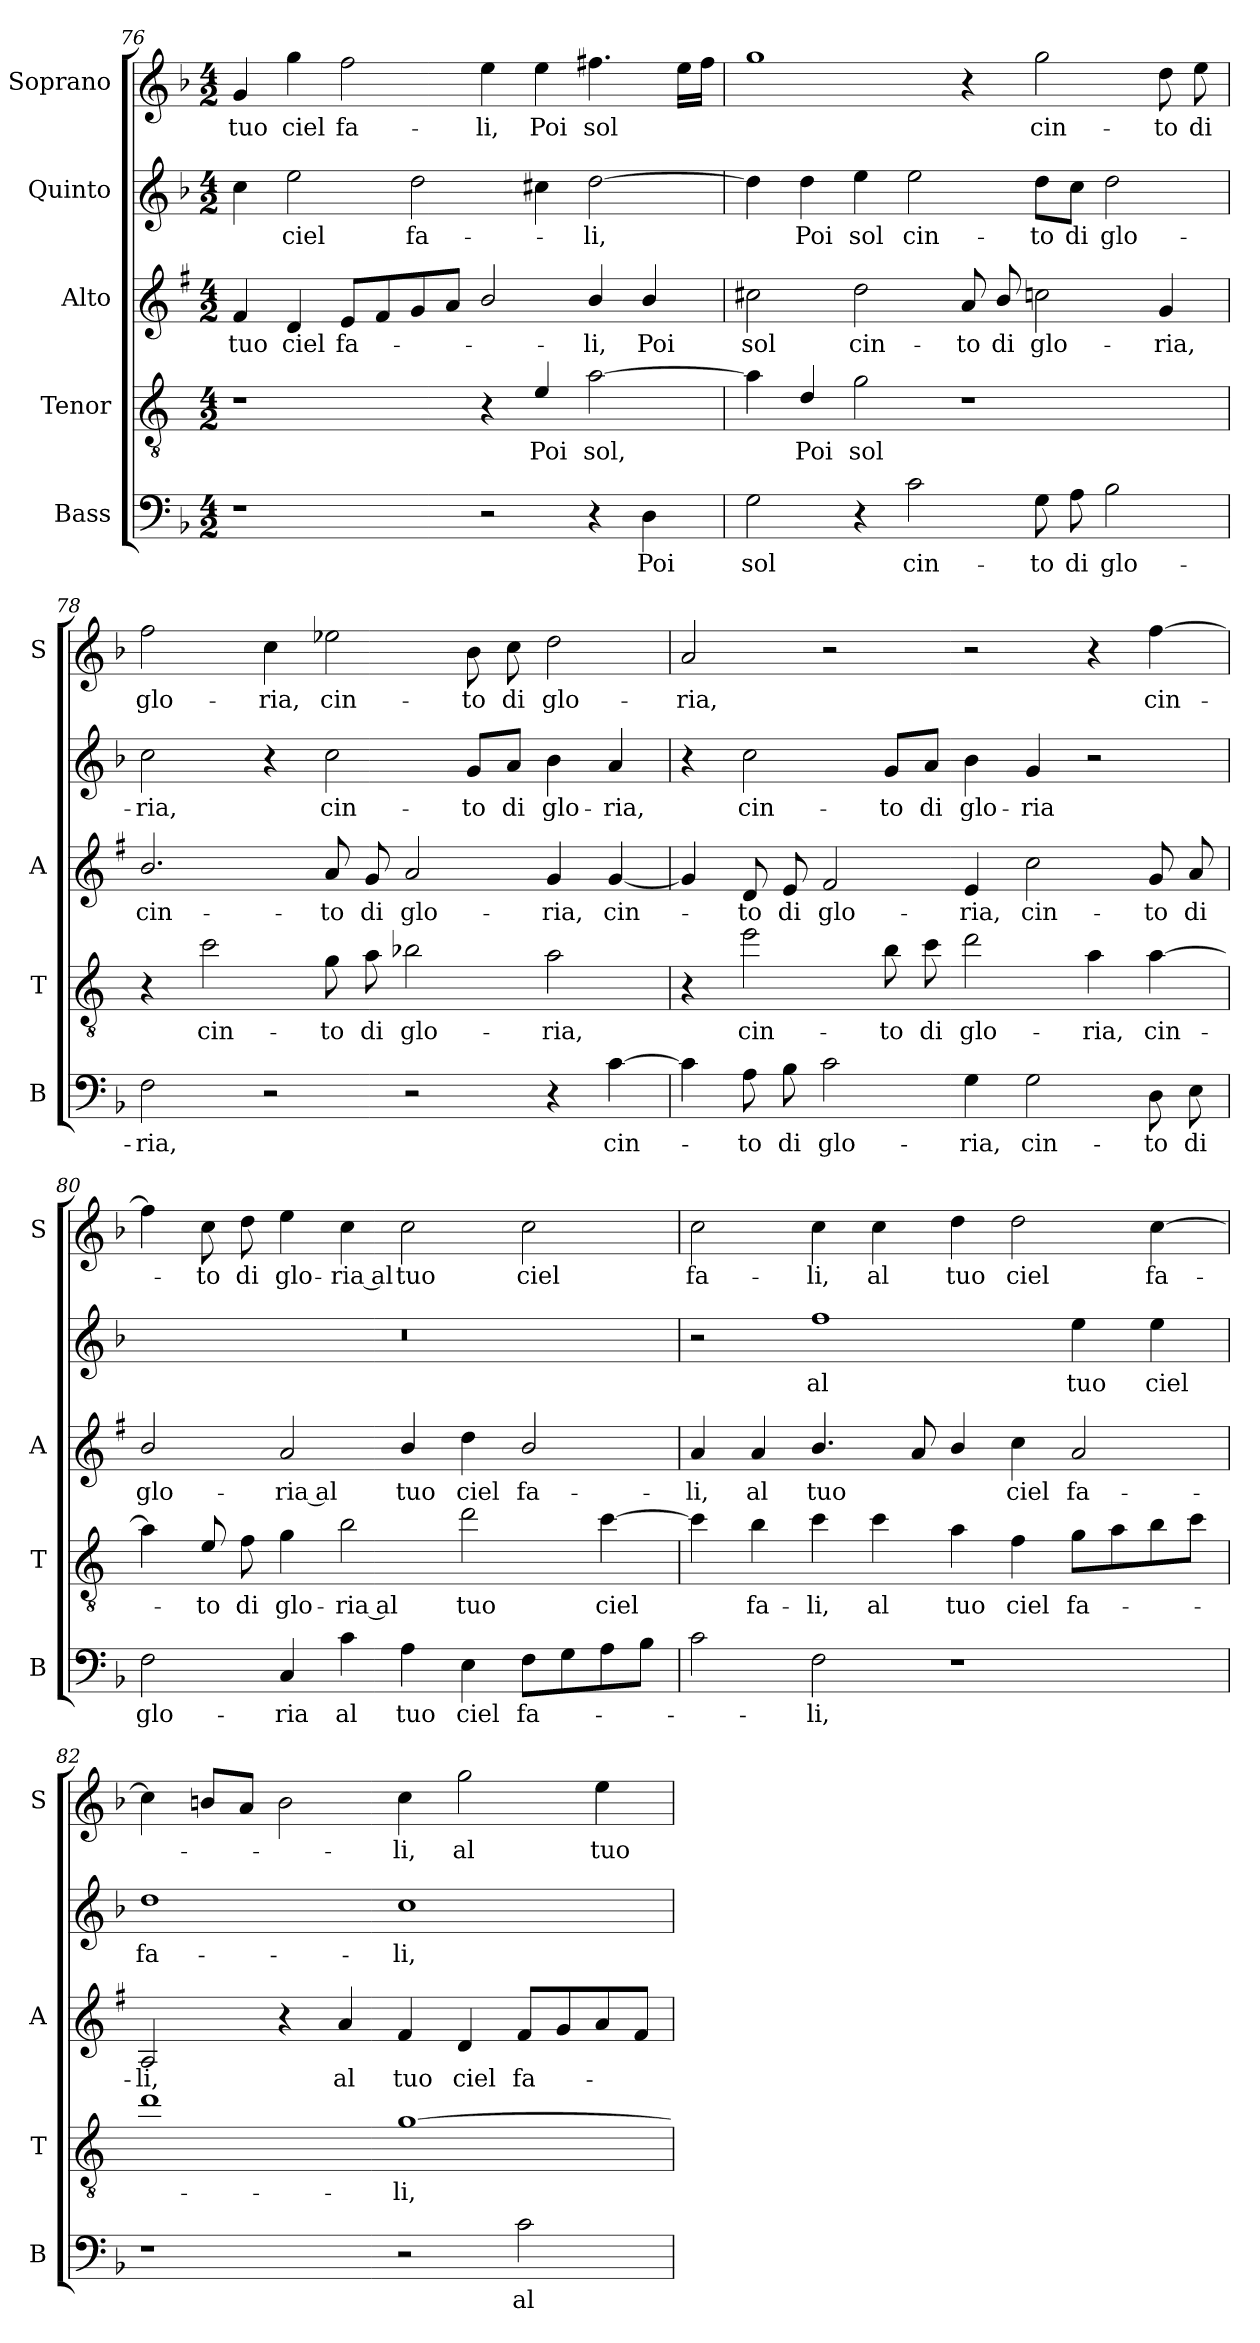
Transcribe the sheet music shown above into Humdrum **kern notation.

**kern	**text	**kern	**text	**kern	**text	**kern	**text	**kern	**text
*part5	*part5	*part4	*part4	*part3	*part3	*part2	*part2	*part1	*part1
*staff5	*staff5	*staff4	*staff4	*staff3	*staff3	*staff2	*staff2	*staff1	*staff1
*I"Bass	*	*I"Tenor	*	*I"Alto	*	*I"Quinto	*	*I"Soprano	*
*I'B	*	*I'T	*	*I'A	*	*	*	*I'S	*
!!LO:PB:g=z
*clefF4	*	*clefGv2	*	*clefG2	*	*clefG2	*	*clefG2	*
*	*	*ITrd4c7	*	*ITrd1c2	*	*	*	*	*
*k[b-]	*	*k[b-]	*	*k[b-]	*	*k[b-]	*	*k[b-]	*
*F:	*	*F:	*	*F:	*	*F:	*	*F:	*
*M4/2	*	*M4/2	*	*M4/2	*	*M4/2	*	*M4/2	*
=76	=76	=76	=76	=76	=76	=76	=76	=76	=76
!	!	!	!	!	!LO:LY:b	!	!	!	!LO:LY:b
1r	.	1r	.	4e/	tuo	4cc\	.	4g/	tuo
!	!	!	!	!	!LO:LY:b	!	!LO:LY:b	!	!LO:LY:b
.	.	.	.	4c/	ciel	2ee\	ciel	4gg\	ciel
!	!	!	!	!	!LO:LY:b	!	!	!	!LO:LY:b
.	.	.	.	8d/L	fa-	.	.	2ff\	fa-
.	.	.	.	8e/	.	.	.	.	.
!	!	!	!	!	!	!	!LO:LY:b	!	!
.	.	.	.	8f/	.	2dd\	fa-	.	.
.	.	.	.	8g/J	.	.	.	.	.
!	!	!	!	!	!	!	!	!	!LO:LY:b
2r	.	4r	.	2a/	.	.	.	4ee\	-li,
!	!	!	!LO:LY:b	!	!	!	!	!	!LO:LY:b
.	.	4A/	Poi	.	.	4cc#X\	.	4ee\	Poi
!	!	!	!LO:LY:b	!	!LO:LY:b	!	!LO:LY:b	!	!LO:LY:b
4r	.	[2d\	sol,	4a/	-li,	[2dd\	-li,	4.ff#X\	sol
!	!LO:LY:b	!	!	!	!LO:LY:b	!	!	!	!
4D\	Poi	.	.	4a/	Poi	.	.	.	.
.	.	.	.	.	.	.	.	16ee\LL	.
.	.	.	.	.	.	.	.	16ff#\JJ	.
=77	=77	=77	=77	=77	=77	=77	=77	=77	=77
!	!LO:LY:b	!	!	!	!LO:LY:b	!	!	!	!
2G\	sol	4d\]	.	2bn\	sol	4dd\]	.	1gg	.
!	!	!	!LO:LY:b	!	!	!	!LO:LY:b	!	!
.	.	4G/	Poi	.	.	4dd\	Poi	.	.
!	!	!	!LO:LY:b	!	!LO:LY:b	!	!LO:LY:b	!	!
4r	.	2c\	sol	2cc\	cin-	4ee\	sol	.	.
!	!LO:LY:b	!	!	!	!	!	!LO:LY:b	!	!
2c\	cin-	.	.	.	.	2ee\	cin-	.	.
!	!	!	!	!	!LO:LY:b	!	!	!	!
.	.	1r	.	8g/	-to	.	.	4r	.
!	!	!	!	!	!LO:LY:b	!	!	!	!
.	.	.	.	8a/	di	.	.	.	.
!	!LO:LY:b	!	!	!	!LO:LY:b	!	!LO:LY:b	!	!LO:LY:b
8G\	-to	.	.	2b-X\	glo-	8dd\L	-to	2gg\	cin-
!	!LO:LY:b	!	!	!	!	!	!LO:LY:b	!	!
8A\	di	.	.	.	.	8cc\J	di	.	.
!	!LO:LY:b	!	!	!	!	!	!LO:LY:b	!	!
2B-\	glo-	.	.	.	.	2dd\	glo-	.	.
!	!	!	!	!	!LO:LY:b	!	!	!	!LO:LY:b
.	.	.	.	4f/	-ria,	.	.	8dd\	-to
!	!	!	!	!	!	!	!	!	!LO:LY:b
.	.	.	.	.	.	.	.	8ee\	di
=78	=78	=78	=78	=78	=78	=78	=78	=78	=78
!	!LO:LY:b	!	!	!	!LO:LY:b	!	!LO:LY:b	!	!LO:LY:b
2F\	-ria,	4r	.	2.a/	cin-	2cc\	-ria,	2ff\	glo-
!	!	!	!LO:LY:b	!	!	!	!	!	!
.	.	2f\	cin-	.	.	.	.	.	.
!	!	!	!	!	!	!	!	!	!LO:LY:b
2r	.	.	.	.	.	4r	.	4cc\	-ria,
!	!	!	!LO:LY:b	!	!LO:LY:b	!	!LO:LY:b	!	!LO:LY:b
.	.	8c\	-to	8g/	-to	2cc\	cin-	2ee-X\	cin-
!	!	!	!LO:LY:b	!	!LO:LY:b	!	!	!	!
.	.	8d\	di	8f/	di	.	.	.	.
!	!	!	!LO:LY:b	!	!LO:LY:b	!	!	!	!
2r	.	2e-X\	glo-	2g/	glo-	.	.	.	.
!	!	!	!	!	!	!	!LO:LY:b	!	!LO:LY:b
.	.	.	.	.	.	8g/L	-to	8b-\	-to
!	!	!	!	!	!	!	!LO:LY:b	!	!LO:LY:b
.	.	.	.	.	.	8a/J	di	8cc\	di
!	!	!	!LO:LY:b	!	!LO:LY:b	!	!LO:LY:b	!	!LO:LY:b
4r	.	2d\	-ria,	4f/	-ria,	4b-\	glo-	2dd\	glo-
!	!LO:LY:b	!	!	!	!LO:LY:b	!	!LO:LY:b	!	!
[4c\	cin-	.	.	[4f/	cin-	4a/	-ria,	.	.
!!LO:LB:g=z
=79	=79	=79	=79	=79	=79	=79	=79	=79	=79
!	!	!	!	!	!	!	!	!	!LO:LY:b
4c\]	.	4r	.	4f/]	.	4r	.	2a/	-ria,
!	!LO:LY:b	!	!LO:LY:b	!	!LO:LY:b	!	!LO:LY:b	!	!
8A\	-to	2a\	cin-	8c/	-to	2cc\	cin-	.	.
!	!LO:LY:b	!	!	!	!LO:LY:b	!	!	!	!
8B-\	di	.	.	8d/	di	.	.	.	.
!	!LO:LY:b	!	!	!	!LO:LY:b	!	!	!	!
2c\	glo-	.	.	2e/	glo-	.	.	2r	.
!	!	!	!LO:LY:b	!	!	!	!LO:LY:b	!	!
.	.	8e\	-to	.	.	8g/L	-to	.	.
!	!	!	!LO:LY:b	!	!	!	!LO:LY:b	!	!
.	.	8f\	di	.	.	8a/J	di	.	.
!	!LO:LY:b	!	!LO:LY:b	!	!LO:LY:b	!	!LO:LY:b	!	!
4G\	-ria,	2g\	glo-	4d/	-ria,	4b-\	glo-	2r	.
!	!LO:LY:b	!	!	!	!LO:LY:b	!	!LO:LY:b	!	!
2G\	cin-	.	.	2b-\	cin-	4g/	-ria	.	.
!	!	!	!LO:LY:b	!	!	!	!	!	!
.	.	4d\	-ria,	.	.	2r	.	4r	.
!	!LO:LY:b	!	!LO:LY:b	!	!LO:LY:b	!	!	!	!LO:LY:b
8D\	-to	[4d\	cin-	8f/	-to	.	.	[4ff\	cin-
!	!LO:LY:b	!	!	!	!LO:LY:b	!	!	!	!
8E\	di	.	.	8g/	di	.	.	.	.
=80	=80	=80	=80	=80	=80	=80	=80	=80	=80
!	!LO:LY:b	!	!	!	!LO:LY:b	!	!	!	!
2F\	glo-	4d\]	.	2a/	glo-	0r	.	4ff\]	.
!	!	!	!LO:LY:b	!	!	!	!	!	!LO:LY:b
.	.	8A/	-to	.	.	.	.	8cc\	-to
!	!	!	!LO:LY:b	!	!	!	!	!	!LO:LY:b
.	.	8B-\	di	.	.	.	.	8dd\	di
!	!LO:LY:b	!	!LO:LY:b	!	!LO:LY:b	!	!	!	!LO:LY:b
4C/	-ria	4c\	glo-	2g/	-ria al	.	.	4ee\	glo-
!	!LO:LY:b	!	!LO:LY:b	!	!	!	!	!	!LO:LY:b
4c\	al	2e\	-ria al	.	.	.	.	4cc\	-ria al
!	!LO:LY:b	!	!	!	!LO:LY:b	!	!	!	!LO:LY:b
4A\	tuo	.	.	4a/	tuo	.	.	2cc\	tuo
!	!LO:LY:b	!	!LO:LY:b	!	!LO:LY:b	!	!	!	!
4E\	ciel	2g\	tuo	4cc\	ciel	.	.	.	.
!	!LO:LY:b	!	!	!	!LO:LY:b	!	!	!	!LO:LY:b
8F\L	fa-	.	.	2a/	fa-	.	.	2cc\	ciel
8G\	.	.	.	.	.	.	.	.	.
!	!	!	!LO:LY:b	!	!	!	!	!	!
8A\	.	[4f\	ciel	.	.	.	.	.	.
8B-\J	.	.	.	.	.	.	.	.	.
=81	=81	=81	=81	=81	=81	=81	=81	=81	=81
!	!	!	!	!	!LO:LY:b	!	!	!	!LO:LY:b
2c\	.	4f\]	.	4g/	-li,	2r	.	2cc\	fa-
!	!	!	!LO:LY:b	!	!LO:LY:b	!	!	!	!
.	.	4e\	fa-	4g/	al	.	.	.	.
!	!LO:LY:b	!	!LO:LY:b	!	!LO:LY:b	!	!LO:LY:b	!	!LO:LY:b
2F\	-li,	4f\	-li,	4.a/	tuo	1ff	al	4cc\	-li,
!	!	!	!LO:LY:b	!	!	!	!	!	!LO:LY:b
.	.	4f\	al	.	.	.	.	4cc\	al
.	.	.	.	8g/	.	.	.	.	.
!	!	!	!LO:LY:b	!	!	!	!	!	!LO:LY:b
1r	.	4d\	tuo	4a/	.	.	.	4dd\	tuo
!	!	!	!LO:LY:b	!	!LO:LY:b	!	!	!	!LO:LY:b
.	.	4B-\	ciel	4b-\	ciel	.	.	2dd\	ciel
!	!	!	!LO:LY:b	!	!LO:LY:b	!	!LO:LY:b	!	!
.	.	8c\L	fa-	2g/	fa-	4ee\	tuo	.	.
.	.	8d\	.	.	.	.	.	.	.
!	!	!	!	!	!	!	!LO:LY:b	!	!LO:LY:b
.	.	8e\	.	.	.	4ee\	ciel	[4cc\	fa-
.	.	8f\J	.	.	.	.	.	.	.
!!LO:LB:g=z
=82	=82	=82	=82	=82	=82	=82	=82	=82	=82
!	!	!	!	!	!LO:LY:b	!	!LO:LY:b	!	!
1r	.	1g	.	2G/	-li,	1dd	fa-	4cc\]	.
.	.	.	.	.	.	.	.	8bn/L	.
.	.	.	.	.	.	.	.	8a/J	.
.	.	.	.	4r	.	.	.	2b\	.
!	!	!	!	!	!LO:LY:b	!	!	!	!
.	.	.	.	4g/	al	.	.	.	.
!	!	!	!LO:LY:b	!	!LO:LY:b	!	!LO:LY:b	!	!LO:LY:b
2r	.	[1c	-li,	4e/	tuo	1cc	-li,	4cc\	-li,
!	!	!	!	!	!LO:LY:b	!	!	!	!LO:LY:b
.	.	.	.	4c/	ciel	.	.	2gg\	al
!	!LO:LY:b	!	!	!	!LO:LY:b	!	!	!	!
2c\	al	.	.	8e/L	fa-	.	.	.	.
.	.	.	.	8f/	.	.	.	.	.
!	!	!	!	!	!	!	!	!	!LO:LY:b
.	.	.	.	8g/	.	.	.	4ee\	tuo
.	.	.	.	8e/J	.	.	.	.	.
=	=	=	=	=	=	=	=	=	=
*-	*-	*-	*-	*-	*-	*-	*-	*-	*-
